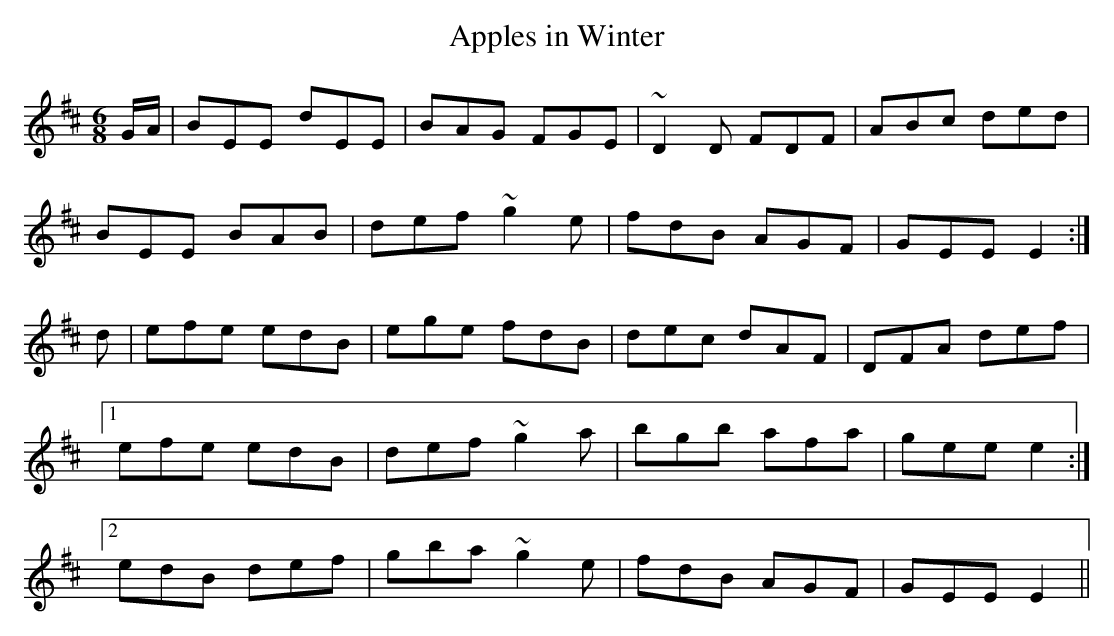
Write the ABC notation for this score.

X:1
T:Apples in Winter
E:9
M:6/8
K:D
G/2A/2|BEE dEE|BAG FGE|~D2D FDF|ABc ded|
BEE BAB|def ~g2 e|fdB AGF|GEE E2:|
d|efe edB|ege fdB|dec dAF|DFA def|1
efe edB|def ~g2a|bgb afa|gee e2:|2
edB def|gba ~g2e|fdB AGF|GEE E2||**
